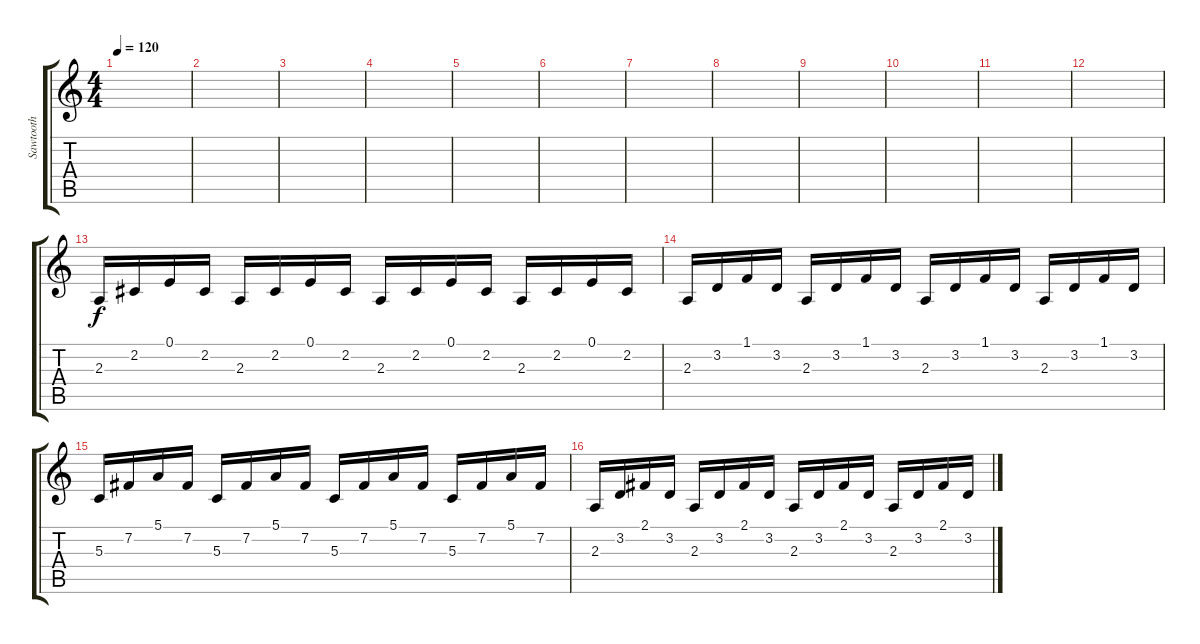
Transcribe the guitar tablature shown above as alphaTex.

\track ("Sawtooth" "Sawtooth") {instrument lead2sawtooth}
\staff {score tabs}
\tuning (E4 B3 G3 D3 A2 D2) {hide}
\ts (4 4)
\tempo 120
\clef g2
\ks c
|
|
|
|
|
|
|
|
|
|
|
|
2.3.16 2.2.16 0.1.16 2.2.16 2.3.16 2.2.16 0.1.16 2.2.16 2.3.16 2.2.16 0.1.16 2.2.16 2.3.16 2.2.16 0.1.16 2.2.16 |
2.3.16 3.2.16 1.1.16 3.2.16 2.3.16 3.2.16 1.1.16 3.2.16 2.3.16 3.2.16 1.1.16 3.2.16 2.3.16 3.2.16 1.1.16 3.2.16 |
5.3.16 7.2.16 5.1.16 7.2.16 5.3.16 7.2.16 5.1.16 7.2.16 5.3.16 7.2.16 5.1.16 7.2.16 5.3.16 7.2.16 5.1.16 7.2.16 |
2.3.16 3.2.16 2.1.16 3.2.16 2.3.16 3.2.16 2.1.16 3.2.16 2.3.16 3.2.16 2.1.16 3.2.16 2.3.16 3.2.16 2.1.16 3.2.16
